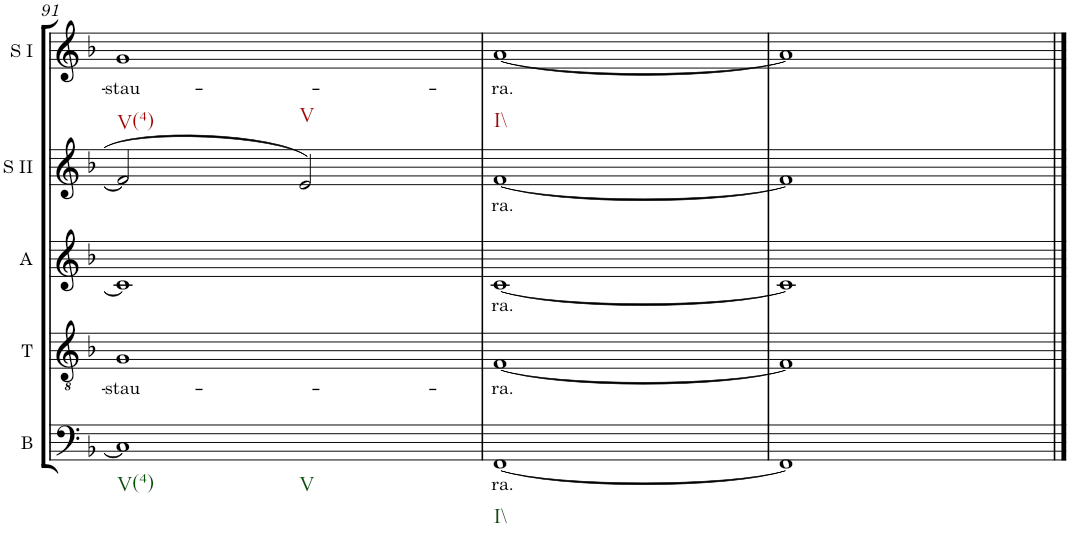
**kern	**text	**kern	**text	**kern	**text	**kern	**text	**kern	**text
*part5	*part5	*part4	*part4	*part3	*part3	*part2	*part2	*part1	*part1
*staff5	*staff5	*staff4	*staff4	*staff3	*staff3	*staff2	*staff2	*staff1	*staff1
*I"Bass	*	*I"Tenor	*	*I"Alto	*	*I"Soprano II	*	*I"Soprano I	*
*I'B	*	*I'T	*	*I'A	*	*I'S II	*	*I'S I	*
!!LO:PB:g=z
*clefF4	*	*clefGv2	*	*clefG2	*	*clefG2	*	*clefG2	*
*k[b-]	*	*k[b-]	*	*k[b-]	*	*k[b-]	*	*k[b-]	*
*F:	*	*F:	*	*F:	*	*F:	*	*F:	*
*M4/4	*	*M4/4	*	*M4/4	*	*M4/4	*	*M4/4	*
=91	=91	=91	=91	=91	=91	=91	=91	=91	=91
!	!	!	!	!	!	!	!	!LO:TX:b:t=V(4)	!
!	!	!	!	!	!	!	!	!LO:TX:b:t=V	!
!LO:TX:b:t=V(4)	!	!	!	!	!	!	!	!	!
!LO:TX:b:t=V	!	!	!	!	!	!	!	!	!
!	!	!	!LO:LY:b	!	!	!	!	!	!LO:LY:b
1C]	.	1G	-stau-	1c]	.	2f/]	.	1g	-stau-
.	.	.	.	.	.	2e/	.	.	.
=92	=92	=92	=92	=92	=92	=92	=92	=92	=92
!	!	!	!	!	!	!	!	!LO:TX:b:t=I\\	!
!LO:TX:b:t=I\\	!	!	!	!	!	!	!	!	!
!	!LO:LY:b	!	!LO:LY:b	!	!LO:LY:b	!	!LO:LY:b	!	!LO:LY:b
[1FF	ra.	[1F	-ra.	[1c	ra.	[1f	ra.	[1a	-ra.
=93	=93	=93	=93	=93	=93	=93	=93	=93	=93
1FF]	.	1F]	.	1c]	.	1f]	.	1a]	.
==	==	==	==	==	==	==	==	==	==
*-	*-	*-	*-	*-	*-	*-	*-	*-	*-
